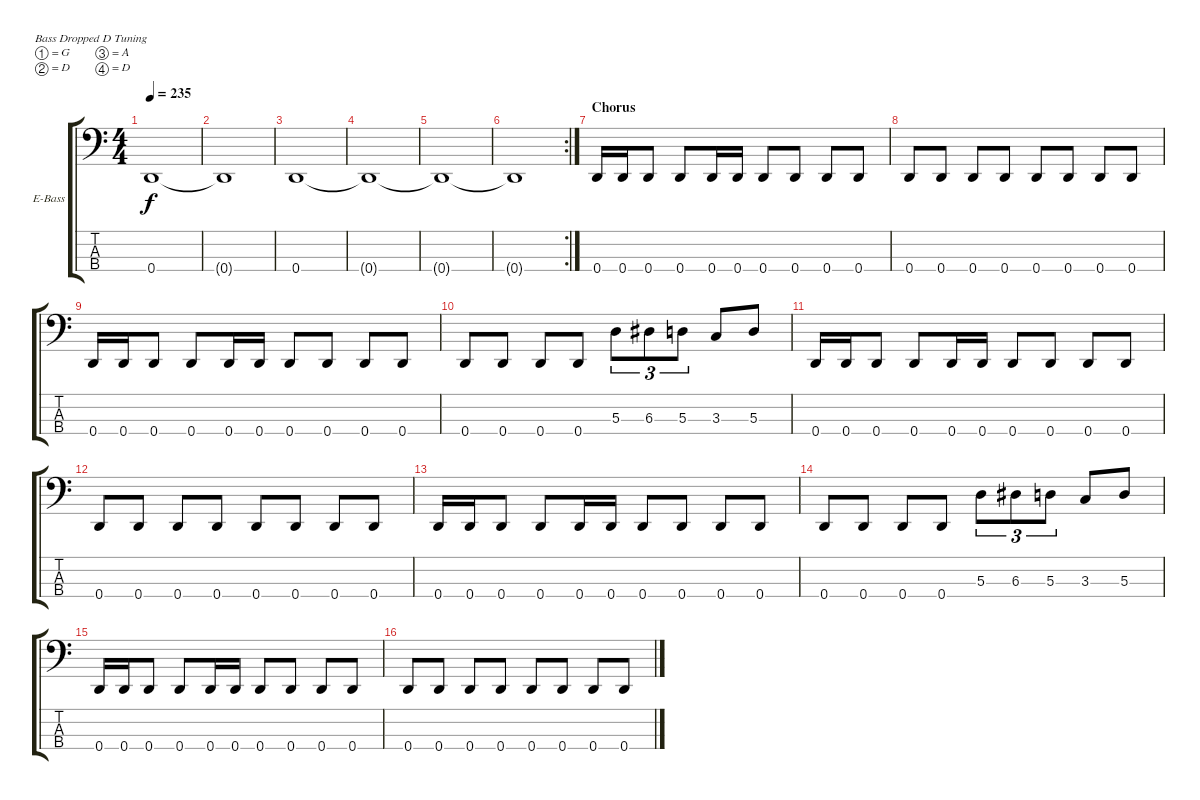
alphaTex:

\defaultSystemsLayout 4
\bracketExtendMode groupsimilarinstruments
\firstSystemTrackNameOrientation horizontal
\otherSystemsTrackNameOrientation horizontal
\track ("Electric Bass" "E-Bass") {instrument electricbassfinger}
\staff {score tabs}
\tuning (G2 D2 A1 D1)
\ts (4 4)
\tempo 235
\clef f4
\ks c
0.4{t}.1{dy f} |
0.4{t}.1 |
0.4.1 |
0.4{t}.1 |
0.4{t}.1 |
\rc 2
0.4{t}.1 |
\section ("" "Chorus")
0.4.16 0.4.16 0.4.8 0.4.8 0.4.16 0.4.16 0.4.8 0.4.8 0.4.8 0.4.8 |
0.4.8 0.4.8 0.4.8 0.4.8 0.4.8 0.4.8 0.4.8 0.4.8 |
0.4.16 0.4.16 0.4.8 0.4.8 0.4.16 0.4.16 0.4.8 0.4.8 0.4.8 0.4.8 |
0.4.8 0.4.8 0.4.8 0.4.8 5.3.8{tu (3 2)} 6.3.8{tu (3 2)} 5.3.8{tu (3 2)} 3.3.8 5.3.8 |
0.4.16 0.4.16 0.4.8 0.4.8 0.4.16 0.4.16 0.4.8 0.4.8 0.4.8 0.4.8 |
0.4.8 0.4.8 0.4.8 0.4.8 0.4.8 0.4.8 0.4.8 0.4.8 |
0.4.16 0.4.16 0.4.8 0.4.8 0.4.16 0.4.16 0.4.8 0.4.8 0.4.8 0.4.8 |
0.4.8 0.4.8 0.4.8 0.4.8 5.3.8{tu (3 2)} 6.3.8{tu (3 2)} 5.3.8{tu (3 2)} 3.3.8 5.3.8 |
0.4.16 0.4.16 0.4.8 0.4.8 0.4.16 0.4.16 0.4.8 0.4.8 0.4.8 0.4.8 |
0.4.8 0.4.8 0.4.8 0.4.8 0.4.8 0.4.8 0.4.8 0.4.8
